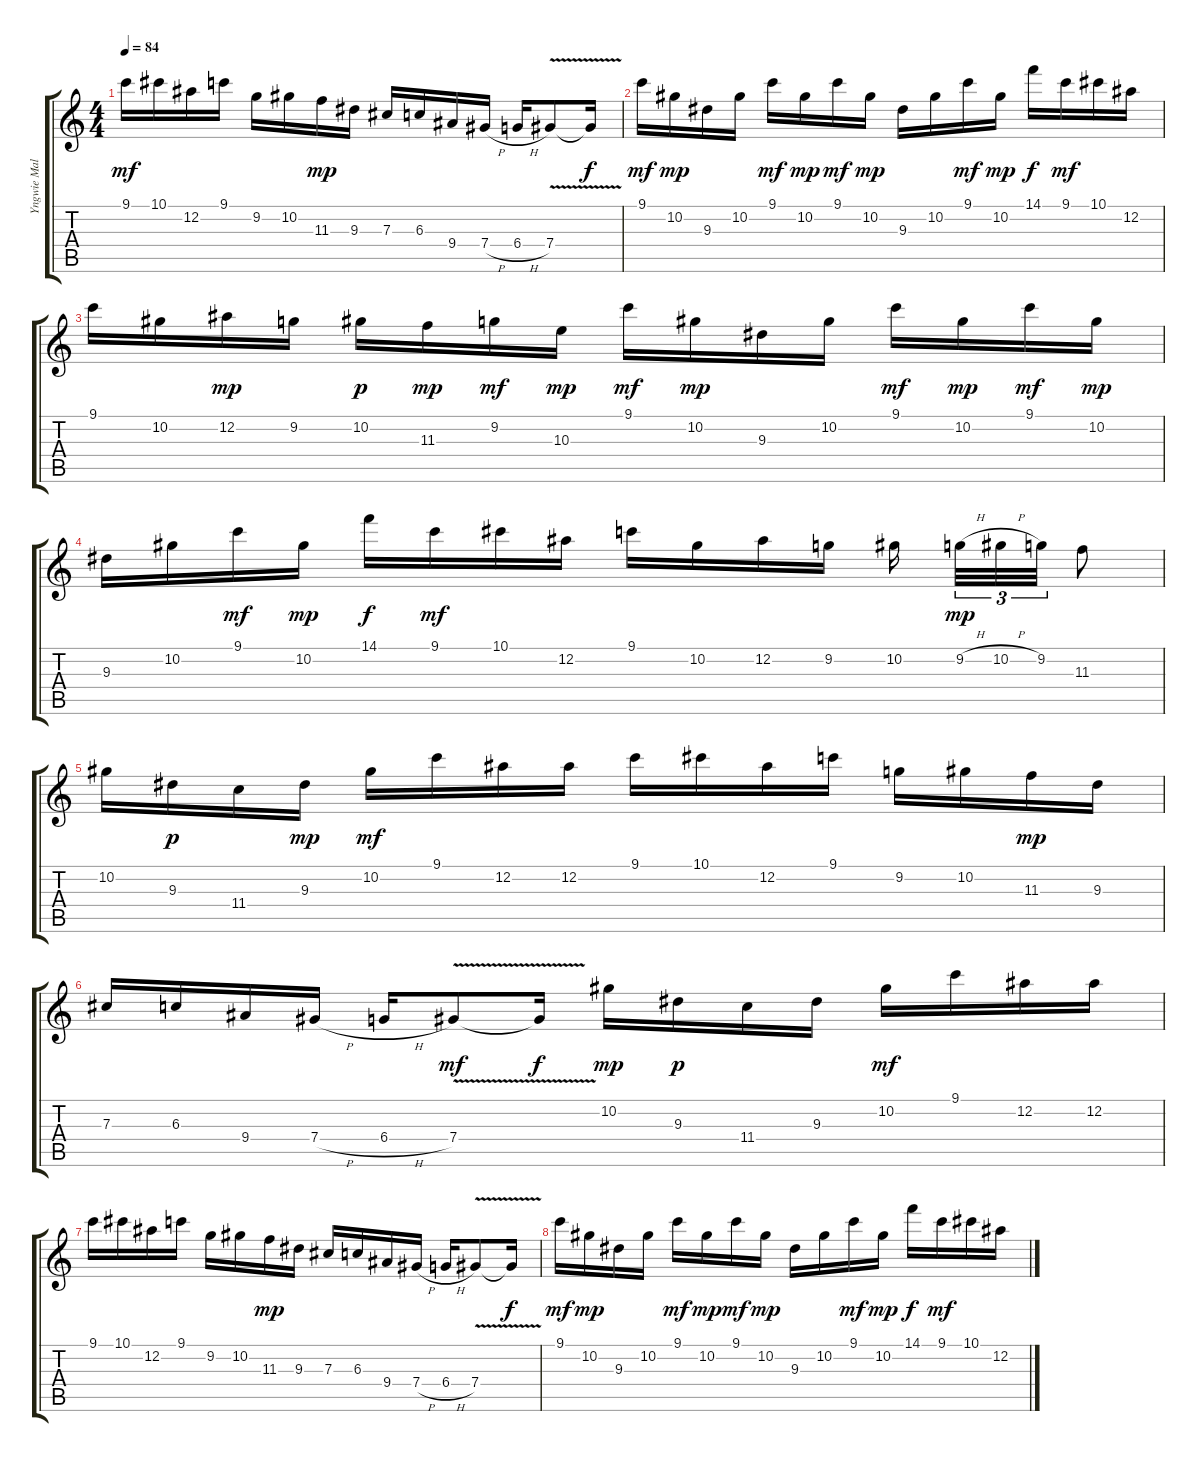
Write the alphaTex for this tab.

\track ("Yngwie Malmsteen" "Yngwie Mal") {instrument acousticguitarsteel}
\staff {score tabs}
\tuning (Eb4 Bb3 Gb3 Db3 Ab2 Eb2) {hide}
\ts (4 4)
\tempo 84
\clef g2
\ks c
9.1.16{dy mf} 10.1.16 12.2.16 9.1.16 9.2.16 10.2.16 11.3.16{dy mp} 9.3.16 7.3.16 6.3.16 9.4.16 7.4{h}.16 6.4{h}.16 7.4{v}.8 7.4{t}.16{dy f} |
9.1.16{dy mf} 10.2.16{dy mp} 9.3.16 10.2.16 9.1.16{dy mf} 10.2.16{dy mp} 9.1.16{dy mf} 10.2.16{dy mp} 9.3.16 10.2.16 9.1.16{dy mf} 10.2.16{dy mp} 14.1.16{dy f} 9.1.16{dy mf} 10.1.16 12.2.16 |
9.1.16 10.2.16 12.2.16{dy mp} 9.2.16 10.2.16{dy p} 11.3.16{dy mp} 9.2.16{dy mf} 10.3.16{dy mp} 9.1.16{dy mf} 10.2.16{dy mp} 9.3.16 10.2.16 9.1.16{dy mf} 10.2.16{dy mp} 9.1.16{dy mf} 10.2.16{dy mp} |
9.3.16 10.2.16 9.1.16{dy mf} 10.2.16{dy mp} 14.1.16{dy f} 9.1.16{dy mf} 10.1.16 12.2.16 9.1.16 10.2.16 12.2.16 9.2.16 10.2.16{beam splitsecondary} 9.2{h}.32{tu (3 2) dy mp} 10.2{h}.32{tu (3 2)} 9.2.32{tu (3 2)} 11.3.8 |
10.2.16 9.3.16{dy p} 11.4.16 9.3.16{dy mp} 10.2.16{dy mf} 9.1.16 12.2.16 12.2.16 9.1.16 10.1.16 12.2.16 9.1.16 9.2.16 10.2.16 11.3.16{dy mp} 9.3.16 |
7.3.16 6.3.16 9.4.16 7.4{h}.16 6.4{h}.16 7.4{v}.8{dy mf} 7.4{t}.16{dy f} 10.2.16{dy mp} 9.3.16{dy p} 11.4.16 9.3.16 10.2.16{dy mf} 9.1.16 12.2.16 12.2.16 |
9.1.16 10.1.16 12.2.16 9.1.16 9.2.16 10.2.16 11.3.16{dy mp} 9.3.16 7.3.16 6.3.16 9.4.16 7.4{h}.16 6.4{h}.16 7.4{v}.8 7.4{t}.16{dy f} |
9.1.16{dy mf} 10.2.16{dy mp} 9.3.16 10.2.16 9.1.16{dy mf} 10.2.16{dy mp} 9.1.16{dy mf} 10.2.16{dy mp} 9.3.16 10.2.16 9.1.16{dy mf} 10.2.16{dy mp} 14.1.16{dy f} 9.1.16{dy mf} 10.1.16 12.2.16
